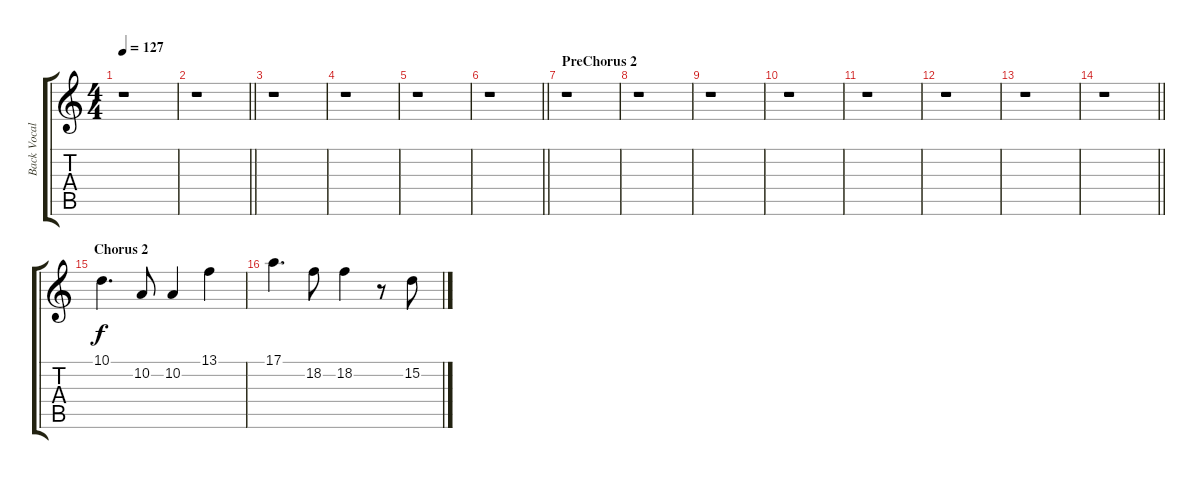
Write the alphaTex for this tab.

\track ("Back Vocals" "Back Vocal") {instrument lead6voice}
\staff {score tabs}
\tuning (E4 B3 G3 D3 A2 E2) {hide}
\ts (4 4)
\tempo 127
\clef g2
\ks c
r.1{dy f} |
\barLineRight lightlight
r.1 |
r.1 |
r.1 |
r.1 |
\barLineRight lightlight
r.1 |
\section ("" "PreChorus 2")
r.1 |
r.1 |
r.1 |
r.1 |
r.1 |
r.1 |
r.1 |
\barLineRight lightlight
r.1 |
\section ("" "Chorus 2")
10.1.4{d} 10.2.8 10.2.4 13.1.4 |
17.1.4{d} 18.2.8 18.2.4 r.8 15.2.8
